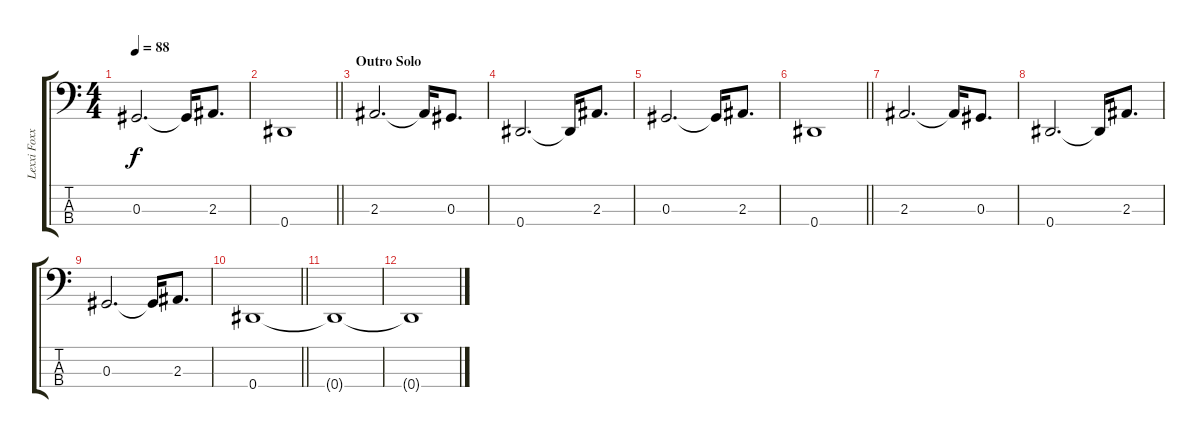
\track ("Lexxi Foxxx" "Lexxi Foxx") {instrument electricbassfinger}
\staff {score tabs}
\tuning (Gb2 Db2 Ab1 Eb1) {hide}
\ts (4 4)
\tempo 88
\clef f4
\ks c
0.3.2{d dy f} 0.3{t}.16 2.3.8{d} |
\barLineRight lightlight
0.4.1 |
\section ("" "Outro Solo")
2.3.2{d} 2.3{t}.16 0.3.8{d} |
0.4.2{d} 0.4{t}.16 2.3.8{d} |
0.3.2{d} 0.3{t}.16 2.3.8{d} |
\barLineRight lightlight
0.4.1 |
2.3.2{d} 2.3{t}.16 0.3.8{d} |
0.4.2{d} 0.4{t}.16 2.3.8{d} |
0.3.2{d} 0.3{t}.16 2.3.8{d} |
\barLineRight lightlight
0.4.1 |
0.4{t}.1 |
0.4{t}.1
